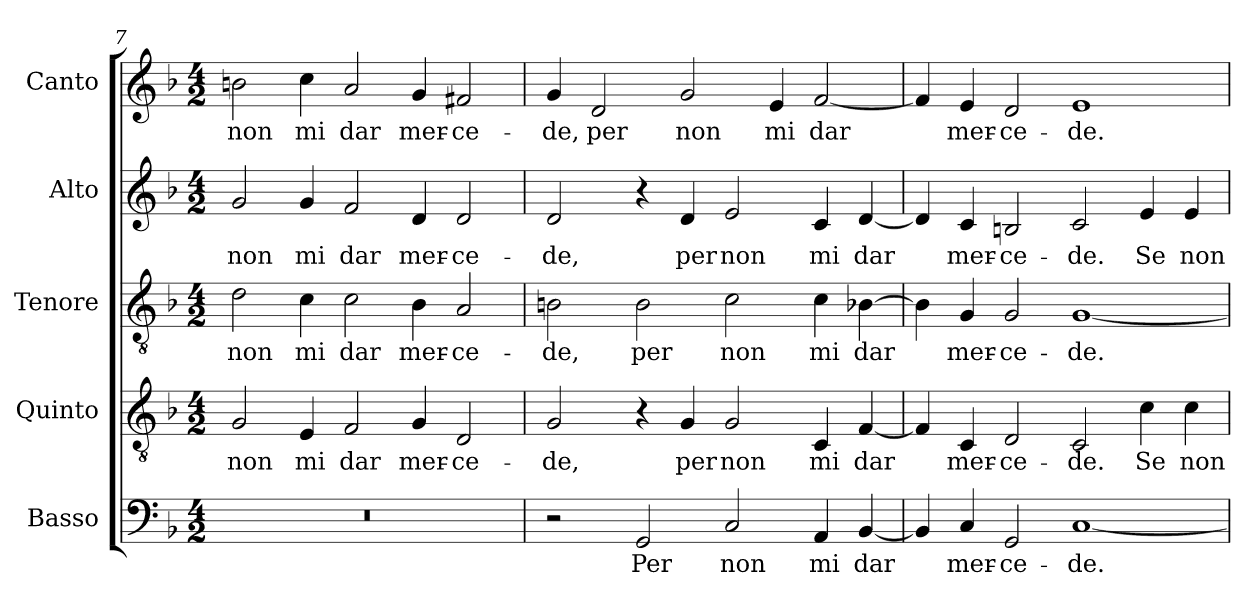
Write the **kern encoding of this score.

**kern	**text	**kern	**text	**kern	**text	**kern	**text	**kern	**text
*part5	*part5	*part4	*part4	*part3	*part3	*part2	*part2	*part1	*part1
*staff5	*staff5	*staff4	*staff4	*staff3	*staff3	*staff2	*staff2	*staff1	*staff1
*I"Basso	*	*I"Quinto	*	*I"Tenore	*	*I"Alto	*	*I"Canto	*
*I'B.	*	*I'Q.	*	*I'T.	*	*I'A.	*	*I'C.	*
*clefF4	*	*clefGv2	*	*clefGv2	*	*clefG2	*	*clefG2	*
*	*	*ITrd7c12	*	*ITrd7c12	*	*	*	*	*
*k[b-]	*	*k[b-]	*	*k[b-]	*	*k[b-]	*	*k[b-]	*
*F:	*	*F:	*	*F:	*	*F:	*	*F:	*
*M4/2	*	*M4/2	*	*M4/2	*	*M4/2	*	*M4/2	*
=7	=7	=7	=7	=7	=7	=7	=7	=7	=7
!LO:N:vis=1	!	!	!	!	!	!	!	!	!
!	!	!	!LO:LY:b:color=#000000	!	!	!	!	!	!
!	!	!	!	!	!LO:LY:b:color=#000000	!	!	!	!
!	!	!	!	!	!	!	!LO:LY:b:color=#000000	!	!
!	!	!	!	!	!	!	!	!	!LO:LY:b:color=#000000
0r	.	2GGi/	non	2Di\	non	2gi/	non	2bni\	non
!	!	!	!LO:LY:b:color=#000000	!	!	!	!	!	!
!	!	!	!	!	!LO:LY:b:color=#000000	!	!	!	!
!	!	!	!	!	!	!	!LO:LY:b:color=#000000	!	!
!	!	!	!	!	!	!	!	!	!LO:LY:b:color=#000000
.	.	4EEi/	mi	4Ci\	mi	4gi/	mi	4cci\	mi
!	!	!	!LO:LY:b:color=#000000	!	!	!	!	!	!
!	!	!	!	!	!LO:LY:b:color=#000000	!	!	!	!
!	!	!	!	!	!	!	!LO:LY:b:color=#000000	!	!
!	!	!	!	!	!	!	!	!	!LO:LY:b:color=#000000
.	.	2FFi/	dar	2Ci\	dar	2fi/	dar	2ai/	dar
!	!	!	!LO:LY:b:color=#000000	!	!	!	!	!	!
!	!	!	!	!	!LO:LY:b:color=#000000	!	!	!	!
!	!	!	!	!	!	!	!LO:LY:b:color=#000000	!	!
!	!	!	!	!	!	!	!	!	!LO:LY:b:color=#000000
.	.	4GGi/	mer-	4BB-i\	mer-	4di/	mer-	4gi/	mer-
!	!	!	!LO:LY:b:color=#000000	!	!	!	!	!	!
!	!	!	!	!	!LO:LY:b:color=#000000	!	!	!	!
!	!	!	!	!	!	!	!LO:LY:b:color=#000000	!	!
!	!	!	!	!	!	!	!	!	!LO:LY:b:color=#000000
.	.	2DDi/	-ce-	2AAi/	-ce-	2di/	-ce-	2f#Xi/	-ce-
!!LO:LB:g=z
=8	=8	=8	=8	=8	=8	=8	=8	=8	=8
!	!	!	!LO:LY:b:color=#000000	!	!	!	!	!	!
!	!	!	!	!	!LO:LY:b:color=#000000	!	!	!	!
!	!	!	!	!	!	!	!LO:LY:b:color=#000000	!	!
!	!	!	!	!	!	!	!	!	!LO:LY:b:color=#000000
2r	.	2GGi/	-de,	2BBni\	-de,	2di/	-de,	4gi/	-de,
!	!	!	!	!	!	!	!	!	!LO:LY:b:color=#000000
.	.	.	.	.	.	.	.	2di/	per
!	!LO:LY:b:color=#000000	!	!	!	!	!	!	!	!
!	!	!	!	!	!LO:LY:b:color=#000000	!	!	!	!
2GGi/	Per	4r	.	2BBi\	per	4r	.	.	.
!	!	!	!LO:LY:b:color=#000000	!	!	!	!	!	!
!	!	!	!	!	!	!	!LO:LY:b:color=#000000	!	!
!	!	!	!	!	!	!	!	!	!LO:LY:b:color=#000000
.	.	4GGi/	per	.	.	4di/	per	2gi/	non
!	!LO:LY:b:color=#000000	!	!	!	!	!	!	!	!
!	!	!	!LO:LY:b:color=#000000	!	!	!	!	!	!
!	!	!	!	!	!LO:LY:b:color=#000000	!	!	!	!
!	!	!	!	!	!	!	!LO:LY:b:color=#000000	!	!
2Ci/	non	2GGi/	non	2Ci\	non	2ei/	non	.	.
!	!	!	!	!	!	!	!	!	!LO:LY:b:color=#000000
.	.	.	.	.	.	.	.	4ei/	mi
!	!LO:LY:b:color=#000000	!	!	!	!	!	!	!	!
!	!	!	!LO:LY:b:color=#000000	!	!	!	!	!	!
!	!	!	!	!	!LO:LY:b:color=#000000	!	!	!	!
!	!	!	!	!	!	!	!LO:LY:b:color=#000000	!	!
!	!	!	!	!	!	!	!	!	!LO:LY:b:color=#000000
4AAi/	mi	4CCi/	mi	4Ci\	mi	4ci/	mi	[<2fi/	dar
!	!LO:LY:b:color=#000000	!	!	!	!	!	!	!	!
!	!	!	!LO:LY:b:color=#000000	!	!	!	!	!	!
!	!	!	!	!	!LO:LY:b:color=#000000	!	!	!	!
!	!	!	!	!	!	!	!LO:LY:b:color=#000000	!	!
[<4BB-i/	dar	[<4FFi/	dar	[>4BB-i\	dar	[<4di/	dar	.	.
=9	=9	=9	=9	=9	=9	=9	=9	=9	=9
4BB-i/]	.	4FFi/]	.	4BB-i\]	.	4di/]	.	4fi/]	.
!	!LO:LY:b:color=#000000	!	!	!	!	!	!	!	!
!	!	!	!LO:LY:b:color=#000000	!	!	!	!	!	!
!	!	!	!	!	!LO:LY:b:color=#000000	!	!	!	!
!	!	!	!	!	!	!	!LO:LY:b:color=#000000	!	!
!	!	!	!	!	!	!	!	!	!LO:LY:b:color=#000000
4Ci/	mer-	4CCi/	mer-	4GGi/	mer-	4ci/	mer-	4ei/	mer-
!	!LO:LY:b:color=#000000	!	!	!	!	!	!	!	!
!	!	!	!LO:LY:b:color=#000000	!	!	!	!	!	!
!	!	!	!	!	!LO:LY:b:color=#000000	!	!	!	!
!	!	!	!	!	!	!	!LO:LY:b:color=#000000	!	!
!	!	!	!	!	!	!	!	!	!LO:LY:b:color=#000000
2GGi/	-ce-	2DDi/	-ce-	2GGi/	-ce-	2Bni/	-ce-	2di/	-ce-
!	!LO:LY:b:color=#000000	!	!	!	!	!	!	!	!
!	!	!	!LO:LY:b:color=#000000	!	!	!	!	!	!
!	!	!	!	!	!LO:LY:b:color=#000000	!	!	!	!
!	!	!	!	!	!	!	!LO:LY:b:color=#000000	!	!
!	!	!	!	!	!	!	!	!	!LO:LY:b:color=#000000
[<1Ci	-de.	2CCi/	-de.	[<1GGi	-de.	2ci/	-de.	1ei	-de.
!	!	!	!LO:LY:b:color=#000000	!	!	!	!	!	!
!	!	!	!	!	!	!	!LO:LY:b:color=#000000	!	!
.	.	4Ci\	Se	.	.	4ei/	Se	.	.
!	!	!	!LO:LY:b:color=#000000	!	!	!	!	!	!
!	!	!	!	!	!	!	!LO:LY:b:color=#000000	!	!
.	.	4Ci\	non	.	.	4ei/	non	.	.
=	=	=	=	=	=	=	=	=	=
*-	*-	*-	*-	*-	*-	*-	*-	*-	*-
